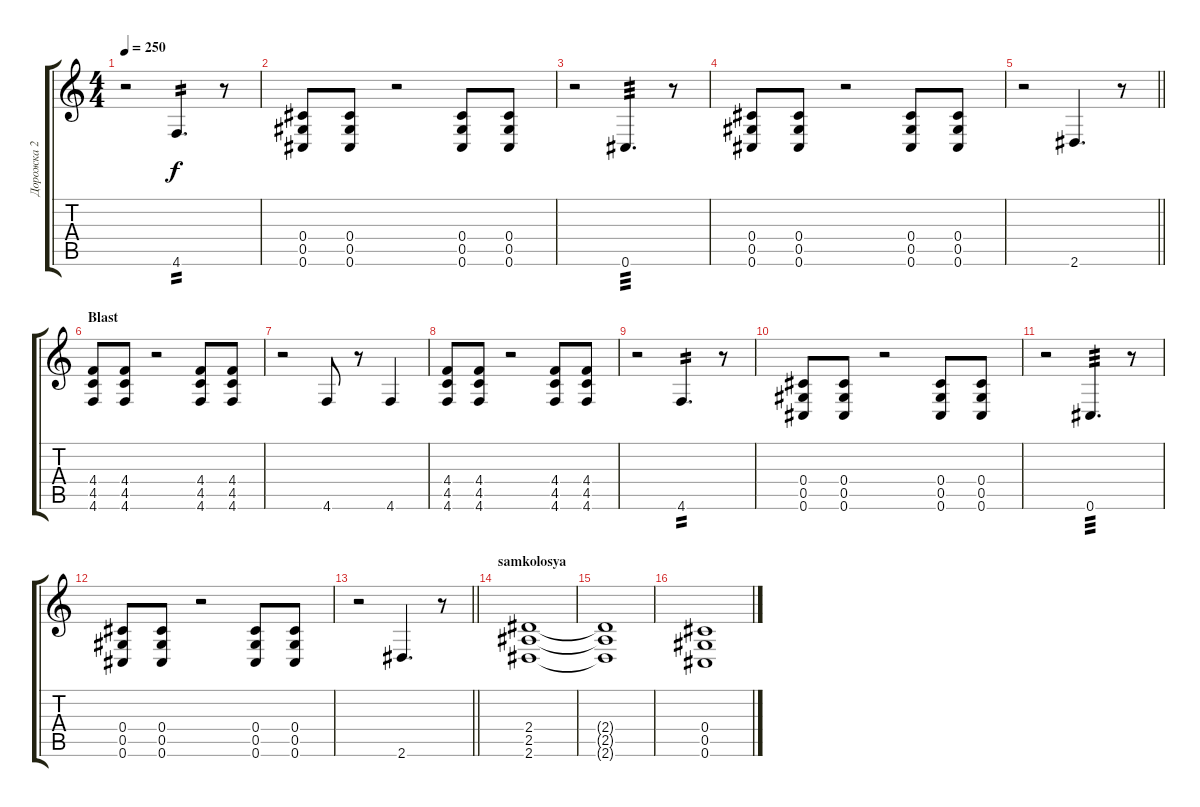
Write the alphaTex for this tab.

\track ("Дорожка 2" "Дорожка 2") {instrument distortionguitar}
\staff {score tabs}
\tuning (Eb4 Bb3 Gb3 Db3 Ab2 Db2) {hide}
\ts (4 4)
\tempo 250
\clef g2
\ks c
r.2{dy f} 4.6.4{d tp 2} r.8 |
(0.4 0.5 0.6).8 (0.4 0.5 0.6).8 r.2 (0.4 0.5 0.6).8 (0.4 0.5 0.6).8 |
r.2 0.6.4{d tp 3} r.8 |
(0.4 0.5 0.6).8 (0.4 0.5 0.6).8 r.2 (0.4 0.5 0.6).8 (0.4 0.5 0.6).8 |
\barLineRight lightlight
r.2 2.6.4{d} r.8 |
\section ("" "Blast")
(4.4 4.5 4.6).8 (4.4 4.5 4.6).8 r.2 (4.4 4.5 4.6).8 (4.4 4.5 4.6).8 |
r.2 4.6.8 r.8 4.6.4 |
(4.4 4.5 4.6).8 (4.4 4.5 4.6).8 r.2 (4.4 4.5 4.6).8 (4.4 4.5 4.6).8 |
r.2 4.6.4{d tp 2} r.8 |
(0.4 0.5 0.6).8 (0.4 0.5 0.6).8 r.2 (0.4 0.5 0.6).8 (0.4 0.5 0.6).8 |
r.2 0.6.4{d tp 3} r.8 |
(0.4 0.5 0.6).8 (0.4 0.5 0.6).8 r.2 (0.4 0.5 0.6).8 (0.4 0.5 0.6).8 |
\barLineRight lightlight
r.2 2.6.4{d} r.8 |
\section ("" "samkolosya")
(2.4 2.5 2.6).1 |
(2.4{t} 2.5{t} 2.6{t}).1 |
(0.4 0.5 0.6).1
